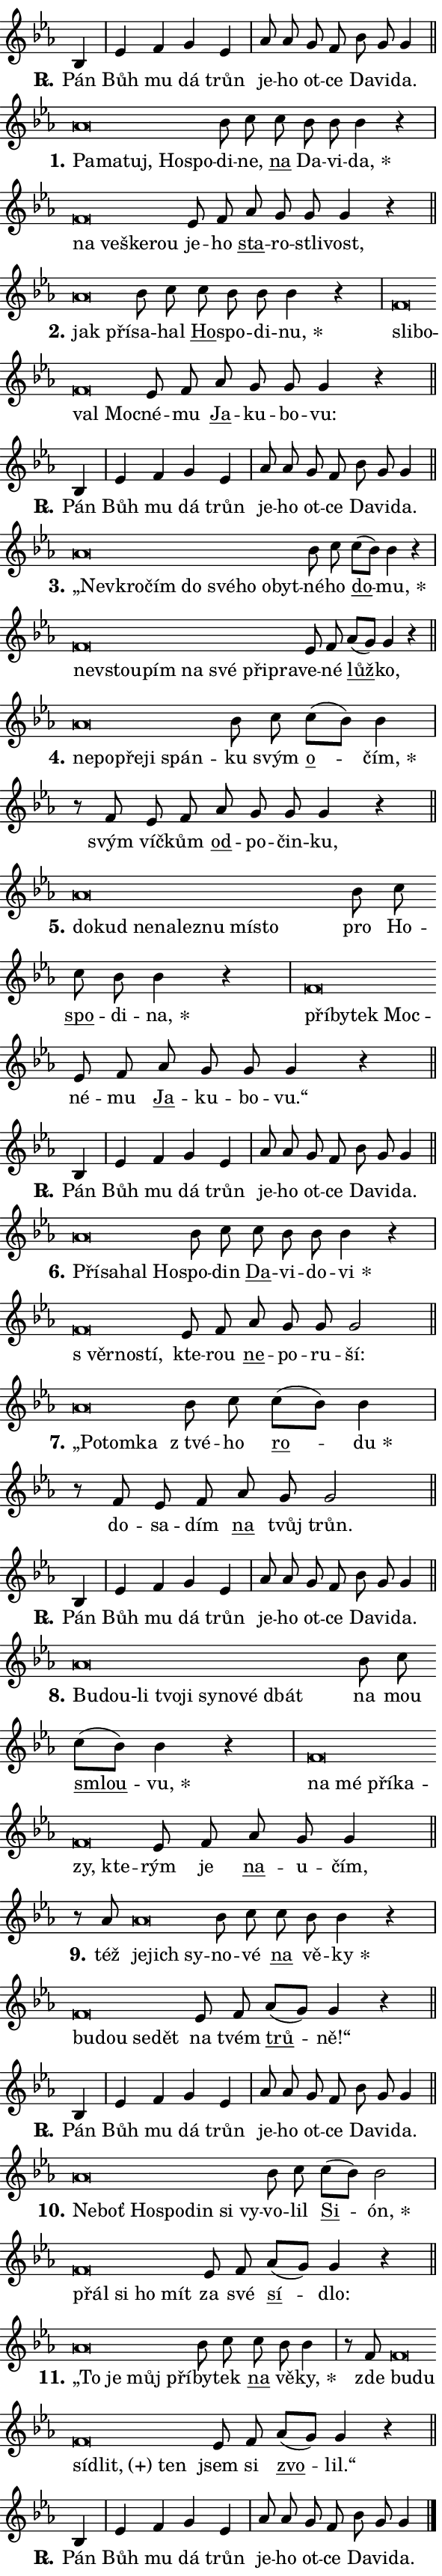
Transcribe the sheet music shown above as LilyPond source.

\version "2.24.0"
\header { tagline = "" }
\paper {
  indent = 0\cm
  top-margin = 0\cm
  right-margin = 0.13\cm % to fit lyric hyphens
  bottom-margin = 0\cm
  left-margin = 0\cm
  paper-width = 10\cm
  page-breaking = #ly:one-page-breaking
  system-system-spacing.basic-distance = #11
  score-system-spacing.basic-distance = #11
  ragged-last = ##f
}


%% Author: Thomas Morley
%% https://lists.gnu.org/archive/html/lilypond-user/2020-05/msg00002.html
#(define (line-position grob)
"Returns position of @var[grob} in current system:
   @code{'start}, if at first time-step
   @code{'end}, if at last time-step
   @code{'middle} otherwise
"
  (let* ((col (ly:item-get-column grob))
         (ln (ly:grob-object col 'left-neighbor))
         (rn (ly:grob-object col 'right-neighbor))
         (col-to-check-left (if (ly:grob? ln) ln col))
         (col-to-check-right (if (ly:grob? rn) rn col))
         (break-dir-left
           (and
             (ly:grob-property col-to-check-left 'non-musical #f)
             (ly:item-break-dir col-to-check-left)))
         (break-dir-right
           (and
             (ly:grob-property col-to-check-right 'non-musical #f)
             (ly:item-break-dir col-to-check-right))))
        (cond ((eqv? 1 break-dir-left) 'start)
              ((eqv? -1 break-dir-right) 'end)
              (else 'middle))))

#(define (tranparent-at-line-position vctor)
  (lambda (grob)
  "Relying on @code{line-position} select the relevant enry from @var{vctor}.
Used to determine transparency,"
    (case (line-position grob)
      ((end) (not (vector-ref vctor 0)))
      ((middle) (not (vector-ref vctor 1)))
      ((start) (not (vector-ref vctor 2))))))

noteHeadBreakVisibility =
#(define-music-function (break-visibility)(vector?)
"Makes @code{NoteHead}s transparent relying on @var{break-visibility}"
#{
  \override NoteHead.transparent =
    #(tranparent-at-line-position break-visibility)
#})

#(define delete-ledgers-for-transparent-note-heads
  (lambda (grob)
    "Reads whether a @code{NoteHead} is transparent.
If so this @code{NoteHead} is removed from @code{'note-heads} from
@var{grob}, which is supposed to be @code{LedgerLineSpanner}.
As a result ledgers are not printed for this @code{NoteHead}"
    (let* ((nhds-array (ly:grob-object grob 'note-heads))
           (nhds-list
             (if (ly:grob-array? nhds-array)
                 (ly:grob-array->list nhds-array)
                 '()))
           ;; Relies on the transparent-property being done before
           ;; Staff.LedgerLineSpanner.after-line-breaking is executed.
           ;; This is fragile ...
           (to-keep
             (remove
               (lambda (nhd)
                 (ly:grob-property nhd 'transparent #f))
               nhds-list)))
      ;; TODO find a better method to iterate over grob-arrays, similiar
      ;; to filter/remove etc for lists
      ;; For now rebuilt from scratch
      (set! (ly:grob-object grob 'note-heads)  '())
      (for-each
        (lambda (nhd)
          (ly:pointer-group-interface::add-grob grob 'note-heads nhd))
        to-keep))))

squashNotes = {
  \override NoteHead.X-extent = #'(-0.2 . 0.2)
  \override NoteHead.Y-extent = #'(-0.75 . 0)
  \override NoteHead.stencil =
    #(lambda (grob)
       (let ((pos (ly:grob-property grob 'staff-position)))
         (begin
           (if (< pos -7) (display "ERROR: Lower brevis then expected\n") (display ""))
           (if (<= pos -6) ly:text-interface::print ly:note-head::print))))
}
unSquashNotes = {
  \revert NoteHead.X-extent
  \revert NoteHead.Y-extent
  \revert NoteHead.stencil
}

hideNotes = \noteHeadBreakVisibility #begin-of-line-visible
unHideNotes = \noteHeadBreakVisibility #all-visible

% work-around for resetting accidentals
% https://lilypond.org/doc/v2.23/Documentation/notation/displaying-rhythms#unmetered-music
cadenzaMeasure = {
  \cadenzaOff
  \partial 1024 s1024
  \cadenzaOn
}

#(define-markup-command (accent layout props text) (markup?)
  "Underline accented syllable"
  (interpret-markup layout props
    #{\markup \override #'(offset . 4.3) \underline { #text }#}))

responsum = \markup \concat {
  "R" \hspace #-1.05 \path #0.1 #'((moveto 0 0.07) (lineto 0.9 0.8)) \hspace #0.05 "."
}

spaceSize = #0.6828661417322834 % exact space size for TeX Gyre Schola

\layout {
  \context {
    \Staff
    \remove "Time_signature_engraver"
    \override LedgerLineSpanner.after-line-breaking = #delete-ledgers-for-transparent-note-heads
  }
  \context {
    \Lyrics {
      \override LyricSpace.minimum-distance = \spaceSize
      \override LyricText.font-name = #"TeX Gyre Schola"
      \override LyricText.font-size = 1
      \override StanzaNumber.font-name = #"TeX Gyre Schola Bold"
      \override StanzaNumber.font-size = 1
    }
  }
  \context {
    \Score 
    \override NoteHead.text =
      #(lambda (grob) 
        (let ((pos (ly:grob-property grob 'staff-position)))
          #{\markup {
            \combine
              \halign #-0.55 \raise #(if (= pos -6) 0 0.5) \override #'(thickness . 2) \draw-line #'(3.2 . 0)
              \musicglyph "noteheads.sM1"
          }#}))
  }
}

% magnetic-lyrics.ily
%
%   written by
%     Jean Abou Samra <jean@abou-samra.fr>
%     Werner Lemberg <wl@gnu.org>
%
%   adapted by
%     Jiri Hon <jiri.hon@gmail.com>
%
% Version 2022-Apr-15

% https://www.mail-archive.com/lilypond-user@gnu.org/msg149350.html

#(define (Left_hyphen_pointer_engraver context)
   "Collect syllable-hyphen-syllable occurrences in lyrics and store
them in properties.  This engraver only looks to the left.  For
example, if the lyrics input is @code{foo -- bar}, it does the
following.

@itemize @bullet
@item
Set the @code{text} property of the @code{LyricHyphen} grob between
@q{foo} and @q{bar} to @code{foo}.

@item
Set the @code{left-hyphen} property of the @code{LyricText} grob with
text @q{foo} to the @code{LyricHyphen} grob between @q{foo} and
@q{bar}.
@end itemize

Use this auxiliary engraver in combination with the
@code{lyric-@/text::@/apply-@/magnetic-@/offset!} hook."
   (let ((hyphen #f)
         (text #f))
     (make-engraver
      (acknowledgers
       ((lyric-syllable-interface engraver grob source-engraver)
        (set! text grob)))
      (end-acknowledgers
       ((lyric-hyphen-interface engraver grob source-engraver)
        ;(when (not (grob::has-interface grob 'lyric-space-interface))
          (set! hyphen grob)));)
      ((stop-translation-timestep engraver)
       (when (and text hyphen)
         (ly:grob-set-object! text 'left-hyphen hyphen))
       (set! text #f)
       (set! hyphen #f)))))

#(define (lyric-text::apply-magnetic-offset! grob)
   "If the space between two syllables is less than the value in
property @code{LyricText@/.details@/.squash-threshold}, move the right
syllable to the left so that it gets concatenated with the left
syllable.

Use this function as a hook for
@code{LyricText@/.after-@/line-@/breaking} if the
@code{Left_@/hyphen_@/pointer_@/engraver} is active."
   (let ((hyphen (ly:grob-object grob 'left-hyphen #f)))
     (when hyphen
       (let ((left-text (ly:spanner-bound hyphen LEFT)))
         (when (grob::has-interface left-text 'lyric-syllable-interface)
           (let* ((common (ly:grob-common-refpoint grob left-text X))
                  (this-x-ext (ly:grob-extent grob common X))
                  (left-x-ext
                   (begin
                     ;; Trigger magnetism for left-text.
                     (ly:grob-property left-text 'after-line-breaking)
                     (ly:grob-extent left-text common X)))
                  ;; `delta` is the gap width between two syllables.
                  (delta (- (interval-start this-x-ext)
                            (interval-end left-x-ext)))
                  (details (ly:grob-property grob 'details))
                  (threshold (assoc-get 'squash-threshold details 0.2)))
             (when (< delta threshold)
               (let* (;; We have to manipulate the input text so that
                      ;; ligatures crossing syllable boundaries are not
                      ;; disabled.  For languages based on the Latin
                      ;; script this is essentially a beautification.
                      ;; However, for non-Western scripts it can be a
                      ;; necessity.
                      (lt (ly:grob-property left-text 'text))
                      (rt (ly:grob-property grob 'text))
                      (is-space (grob::has-interface hyphen 'lyric-space-interface))
                      (space (if is-space " " ""))
                      (extra-delta (if is-space spaceSize 0))
                      ;; Append new syllable.
                      (ltrt-space (if (and (string? lt) (string? rt))
                                (string-append lt space rt)
                                (make-concat-markup (list lt space rt))))
                      ;; Right-align `ltrt` to the right side.
                      (ltrt-space-markup (grob-interpret-markup
                               grob
                               (make-translate-markup
                                (cons (interval-length this-x-ext) 0)
                                (make-right-align-markup ltrt-space)))))
                 (begin
                   ;; Don't print `left-text`.
                   (ly:grob-set-property! left-text 'stencil #f)
                   ;; Set text and stencil (which holds all collected
                   ;; syllables so far) and shift it to the left.
                   (ly:grob-set-property! grob 'text ltrt-space)
                   (ly:grob-set-property! grob 'stencil ltrt-space-markup)
                   (ly:grob-translate-axis! grob (- (- delta extra-delta)) X))))))))))


#(define (lyric-hyphen::displace-bounds-first grob)
   ;; Make very sure this callback isn't triggered too early.
   (let ((left (ly:spanner-bound grob LEFT))
         (right (ly:spanner-bound grob RIGHT)))
     (ly:grob-property left 'after-line-breaking)
     (ly:grob-property right 'after-line-breaking)
     (ly:lyric-hyphen::print grob)))

squashThreshold = #0.4

\layout {
  \context {
    \Lyrics
    \consists #Left_hyphen_pointer_engraver
    \override LyricText.after-line-breaking =
      #lyric-text::apply-magnetic-offset!
    \override LyricHyphen.stencil = #lyric-hyphen::displace-bounds-first
    \override LyricText.details.squash-threshold = \squashThreshold
    \override LyricHyphen.minimum-distance = 0
    \override LyricHyphen.minimum-length = \squashThreshold
  }
}

squashText = \override LyricText.details.squash-threshold = 9999
unSquashText = \override LyricText.details.squash-threshold = \squashThreshold

leftText = \override LyricText.self-alignment-X = #LEFT
unLeftText = \revert LyricText.self-alignment-X

starOffset = #(lambda (grob) 
                (let ((x_offset (ly:self-alignment-interface::aligned-on-x-parent grob)))
                  (if (= x_offset 0) 0 (+ x_offset 1.2))))

star = #(define-music-function (syllable)(string?)
"Append star separator at the end of a syllable"
#{
  \once \override LyricText.X-offset = #starOffset
  \lyricmode { \markup {
    #syllable
    \override #'((font-name . "TeX Gyre Schola Bold")) \hspace #0.2 \lower #0.65 \larger "*"
  } }
#})

starAccent = #(define-music-function (syllable)(string?)
"Append star separator at the end of a syllable and make accent"
#{
  \once \override LyricText.X-offset = #starOffset
  \lyricmode { \markup {
    \accent #syllable
    \override #'((font-name . "TeX Gyre Schola Bold")) \hspace #0.2 \lower #0.65 \larger "*"
  } }
#})

breath = #(define-music-function (syllable)(string?)
"Append breathing indicator at the end of a syllable"
#{
  \lyricmode { \markup { #syllable "+" } }
#})

optionalBreath = #(define-music-function (syllable)(string?)
"Append optional breathing indicator at the end of a syllable"
#{
  \lyricmode { \markup { #syllable "(+)" } }
#})


\score {
    <<
        \new Voice = "melody" { \cadenzaOn \key es \major \relative { bes4 \cadenzaMeasure \bar "|" es f g es \cadenzaMeasure \bar "|" as8 as g f bes g g4 \cadenzaMeasure \bar "||" \break } }
        \new Lyrics \lyricsto "melody" { \lyricmode { \set stanza = \responsum
Pán Bůh mu dá trůn je -- ho ot -- ce Da -- vi -- da. } }
    >>
    \layout {}
}

\score {
    <<
        \new Voice = "melody" { \cadenzaOn \key es \major \relative { \squashNotes as'\breve*1/16 \hideNotes \breve*1/16 \bar "" \breve*1/16 \bar "" \breve*1/16 \breve*1/16 \bar "" \unHideNotes \unSquashNotes bes8 c \bar "" c bes bes bes4 r \cadenzaMeasure \bar "|" \squashNotes f\breve*1/16 \hideNotes \breve*1/16 \bar "" \breve*1/16 \breve*1/16 \bar "" \unHideNotes \unSquashNotes es8 f \bar "" as g g g4 r \cadenzaMeasure \bar "||" \break } }
        \new Lyrics \lyricsto "melody" { \lyricmode { \set stanza = "1."
\leftText Pa -- \squashText ma -- tuj, Ho -- spo -- \unLeftText \unSquashText di -- ne, \markup \accent na Da -- vi -- \star da, \leftText na \squashText ve -- ške -- rou \unLeftText \unSquashText je -- ho \markup \accent sta -- ro -- stli -- vost, } }
    >>
    \layout {}
}

\score {
    <<
        \new Voice = "melody" { \cadenzaOn \key es \major \relative { \squashNotes as'\breve*1/16 \hideNotes \breve*1/16 \bar "" \unHideNotes \unSquashNotes bes8 c \bar "" c bes bes bes4 r \cadenzaMeasure \bar "|" \squashNotes f\breve*1/16 \hideNotes \breve*1/16 \bar "" \breve*1/16 \breve*1/16 \bar "" \unHideNotes \unSquashNotes es8 f \bar "" as g g g4 r \cadenzaMeasure \bar "||" \break } }
        \new Lyrics \lyricsto "melody" { \lyricmode { \set stanza = "2."
\leftText jak \squashText pří -- \unLeftText \unSquashText sa -- hal \markup \accent Ho -- spo -- di -- \star nu, \leftText sli -- \squashText bo -- val Moc -- \unLeftText \unSquashText né -- mu \markup \accent Ja -- ku -- bo -- vu: } }
    >>
    \layout {}
}

\score {
    <<
        \new Voice = "melody" { \cadenzaOn \key es \major \relative { bes4 \cadenzaMeasure \bar "|" es f g es \cadenzaMeasure \bar "|" as8 as g f bes g g4 \cadenzaMeasure \bar "||" \break } }
        \new Lyrics \lyricsto "melody" { \lyricmode { \set stanza = \responsum
Pán Bůh mu dá trůn je -- ho ot -- ce Da -- vi -- da. } }
    >>
    \layout {}
}

\score {
    <<
        \new Voice = "melody" { \cadenzaOn \key es \major \relative { \squashNotes as'\breve*1/16 \hideNotes \breve*1/16 \bar "" \breve*1/16 \bar "" \breve*1/16 \bar "" \breve*1/16 \bar "" \breve*1/16 \bar "" \breve*1/16 \breve*1/16 \bar "" \unHideNotes \unSquashNotes bes8 c \bar "" c[( bes)] bes4 r \cadenzaMeasure \bar "|" \squashNotes f\breve*1/16 \hideNotes \breve*1/16 \bar "" \breve*1/16 \bar "" \breve*1/16 \bar "" \breve*1/16 \bar "" \breve*1/16 \breve*1/16 \bar "" \unHideNotes \unSquashNotes es8 f \bar "" as[( g)] g4 r \cadenzaMeasure \bar "||" \break } }
        \new Lyrics \lyricsto "melody" { \lyricmode { \set stanza = "3."
\leftText „Ne -- \squashText vkro -- čím do své -- ho o -- byt -- \unLeftText \unSquashText né -- ho \markup \accent do -- \star mu, \leftText ne -- \squashText vstou -- pím na své při -- pra -- \unLeftText \unSquashText ve -- né \markup \accent lůž -- ko, } }
    >>
    \layout {}
}

\score {
    <<
        \new Voice = "melody" { \cadenzaOn \key es \major \relative { \squashNotes as'\breve*1/16 \hideNotes \breve*1/16 \bar "" \breve*1/16 \bar "" \breve*1/16 \breve*1/16 \bar "" \unHideNotes \unSquashNotes bes8 c \bar "" c[( bes)] bes4 \cadenzaMeasure \bar "|" r8 f8 es8 f \bar "" as g g g4 r \cadenzaMeasure \bar "||" \break } }
        \new Lyrics \lyricsto "melody" { \lyricmode { \set stanza = "4."
\leftText ne -- \squashText po -- pře -- ji spán -- \unLeftText \unSquashText ku svým \markup \accent o -- \star čím, svým víč -- kům \markup \accent od -- po -- čin -- ku, } }
    >>
    \layout {}
}

\score {
    <<
        \new Voice = "melody" { \cadenzaOn \key es \major \relative { \squashNotes as'\breve*1/16 \hideNotes \breve*1/16 \bar "" \breve*1/16 \bar "" \breve*1/16 \bar "" \breve*1/16 \bar "" \breve*1/16 \bar "" \breve*1/16 \breve*1/16 \bar "" \unHideNotes \unSquashNotes bes8 c \bar "" c bes bes4 r \cadenzaMeasure \bar "|" \squashNotes f\breve*1/16 \hideNotes \breve*1/16 \bar "" \breve*1/16 \breve*1/16 \bar "" \unHideNotes \unSquashNotes es8 f \bar "" as g g g4 r \cadenzaMeasure \bar "||" \break } }
        \new Lyrics \lyricsto "melody" { \lyricmode { \set stanza = "5."
\leftText do -- \squashText kud ne -- na -- lez -- nu mí -- sto \unLeftText \unSquashText pro Ho -- \markup \accent spo -- di -- \star na, \leftText pří -- \squashText by -- tek Moc -- \unLeftText \unSquashText né -- mu \markup \accent Ja -- ku -- bo -- vu.“ } }
    >>
    \layout {}
}

\score {
    <<
        \new Voice = "melody" { \cadenzaOn \key es \major \relative { bes4 \cadenzaMeasure \bar "|" es f g es \cadenzaMeasure \bar "|" as8 as g f bes g g4 \cadenzaMeasure \bar "||" \break } }
        \new Lyrics \lyricsto "melody" { \lyricmode { \set stanza = \responsum
Pán Bůh mu dá trůn je -- ho ot -- ce Da -- vi -- da. } }
    >>
    \layout {}
}

\score {
    <<
        \new Voice = "melody" { \cadenzaOn \key es \major \relative { \squashNotes as'\breve*1/16 \hideNotes \breve*1/16 \bar "" \breve*1/16 \breve*1/16 \bar "" \unHideNotes \unSquashNotes bes8 c \bar "" c bes bes bes4 r \cadenzaMeasure \bar "|" \squashNotes f\breve*1/16 \hideNotes \breve*1/16 \breve*1/16 \bar "" \unHideNotes \unSquashNotes es8 f \bar "" as g g g2 \cadenzaMeasure \bar "||" \break } }
        \new Lyrics \lyricsto "melody" { \lyricmode { \set stanza = "6."
\leftText Pří -- \squashText sa -- hal Ho -- \unLeftText \unSquashText spo -- din \markup \accent Da -- vi -- do -- \star vi \leftText "s věr" -- \squashText no -- stí, \unLeftText \unSquashText kte -- rou \markup \accent ne -- po -- ru -- ší: } }
    >>
    \layout {}
}

\score {
    <<
        \new Voice = "melody" { \cadenzaOn \key es \major \relative { \squashNotes as'\breve*1/16 \hideNotes \breve*1/16 \breve*1/16 \bar "" \unHideNotes \unSquashNotes bes8 c \bar "" c[( bes)] bes4 \cadenzaMeasure \bar "|" r8 f es8 f \bar "" as g g2 \cadenzaMeasure \bar "||" \break } }
        \new Lyrics \lyricsto "melody" { \lyricmode { \set stanza = "7."
\leftText „Po -- \squashText tom -- ka \unLeftText \unSquashText "z tvé" -- ho \markup \accent ro -- \star du do -- sa -- dím \markup \accent na tvůj trůn. } }
    >>
    \layout {}
}

\score {
    <<
        \new Voice = "melody" { \cadenzaOn \key es \major \relative { bes4 \cadenzaMeasure \bar "|" es f g es \cadenzaMeasure \bar "|" as8 as g f bes g g4 \cadenzaMeasure \bar "||" \break } }
        \new Lyrics \lyricsto "melody" { \lyricmode { \set stanza = \responsum
Pán Bůh mu dá trůn je -- ho ot -- ce Da -- vi -- da. } }
    >>
    \layout {}
}

\score {
    <<
        \new Voice = "melody" { \cadenzaOn \key es \major \relative { \squashNotes as'\breve*1/16 \hideNotes \breve*1/16 \bar "" \breve*1/16 \bar "" \breve*1/16 \bar "" \breve*1/16 \bar "" \breve*1/16 \bar "" \breve*1/16 \breve*1/16 \bar "" \unHideNotes \unSquashNotes bes8 c \bar "" c[( bes)] bes4 r \cadenzaMeasure \bar "|" \squashNotes f\breve*1/16 \hideNotes \breve*1/16 \bar "" \breve*1/16 \bar "" \breve*1/16 \bar "" \breve*1/16 \breve*1/16 \bar "" \unHideNotes \unSquashNotes es8 f \bar "" as g g4 \cadenzaMeasure \bar "||" \break } }
        \new Lyrics \lyricsto "melody" { \lyricmode { \set stanza = "8."
\leftText Bu -- \squashText dou-li tvo -- ji sy -- no -- vé dbát \unLeftText \unSquashText na mou \markup \accent smlou -- \star vu, \leftText na \squashText mé pří -- ka -- zy, kte -- \unLeftText \unSquashText rým je \markup \accent na -- u -- čím, } }
    >>
    \layout {}
}

\score {
    <<
        \new Voice = "melody" { \cadenzaOn \key es \major \relative { r8 as'8 \squashNotes as\breve*1/16 \hideNotes \breve*1/16 \breve*1/16 \bar "" \unHideNotes \unSquashNotes bes8 c \bar "" c bes bes4 r \cadenzaMeasure \bar "|" \squashNotes f\breve*1/16 \hideNotes \breve*1/16 \bar "" \breve*1/16 \breve*1/16 \bar "" \unHideNotes \unSquashNotes es8 f \bar "" as[( g)] g4 r \cadenzaMeasure \bar "||" \break } }
        \new Lyrics \lyricsto "melody" { \lyricmode { \set stanza = "9."
též \leftText je -- \squashText jich sy -- \unLeftText \unSquashText no -- vé \markup \accent na vě -- \star ky \leftText bu -- \squashText dou se -- dět \unLeftText \unSquashText na tvém \markup \accent trů -- ně!“ } }
    >>
    \layout {}
}

\score {
    <<
        \new Voice = "melody" { \cadenzaOn \key es \major \relative { bes4 \cadenzaMeasure \bar "|" es f g es \cadenzaMeasure \bar "|" as8 as g f bes g g4 \cadenzaMeasure \bar "||" \break } }
        \new Lyrics \lyricsto "melody" { \lyricmode { \set stanza = \responsum
Pán Bůh mu dá trůn je -- ho ot -- ce Da -- vi -- da. } }
    >>
    \layout {}
}

\score {
    <<
        \new Voice = "melody" { \cadenzaOn \key es \major \relative { \squashNotes as'\breve*1/16 \hideNotes \breve*1/16 \bar "" \breve*1/16 \bar "" \breve*1/16 \bar "" \breve*1/16 \bar "" \breve*1/16 \breve*1/16 \bar "" \unHideNotes \unSquashNotes bes8 c \bar "" c[( bes)] bes2 \cadenzaMeasure \bar "|" \squashNotes f\breve*1/16 \hideNotes \breve*1/16 \bar "" \breve*1/16 \breve*1/16 \bar "" \unHideNotes \unSquashNotes es8 f \bar "" as[( g)] g4 r \cadenzaMeasure \bar "||" \break } }
        \new Lyrics \lyricsto "melody" { \lyricmode { \set stanza = "10."
\leftText Ne -- \squashText boť Ho -- spo -- din si vy -- \unLeftText \unSquashText vo -- lil \markup \accent Si -- \star ón, \leftText přál \squashText si ho mít \unLeftText \unSquashText za své \markup \accent sí -- dlo: } }
    >>
    \layout {}
}

\score {
    <<
        \new Voice = "melody" { \cadenzaOn \key es \major \relative { \squashNotes as'\breve*1/16 \hideNotes \breve*1/16 \bar "" \breve*1/16 \breve*1/16 \bar "" \unHideNotes \unSquashNotes bes8 c \bar "" c bes bes4 \cadenzaMeasure \bar "|" r8 f8 \squashNotes f\breve*1/16 \hideNotes \breve*1/16 \bar "" \breve*1/16 \bar "" \breve*1/16 \breve*1/16 \bar "" \unHideNotes \unSquashNotes es8 f \bar "" as[( g)] g4 r \cadenzaMeasure \bar "||" \break } }
        \new Lyrics \lyricsto "melody" { \lyricmode { \set stanza = "11."
\leftText „To \squashText je můj pří -- \unLeftText \unSquashText by -- tek \markup \accent na vě -- \star ky, zde \leftText bu -- \squashText du sí -- \optionalBreath dlit, ten \unLeftText \unSquashText jsem si \markup \accent zvo -- lil.“ } }
    >>
    \layout {}
}

\score {
    <<
        \new Voice = "melody" { \cadenzaOn \key es \major \relative { bes4 \cadenzaMeasure \bar "|" es f g es \cadenzaMeasure \bar "|" as8 as g f bes g g4 \cadenzaMeasure \bar "||" \break } \bar "|." }
        \new Lyrics \lyricsto "melody" { \lyricmode { \set stanza = \responsum
Pán Bůh mu dá trůn je -- ho ot -- ce Da -- vi -- da. } }
    >>
    \layout {}
}
